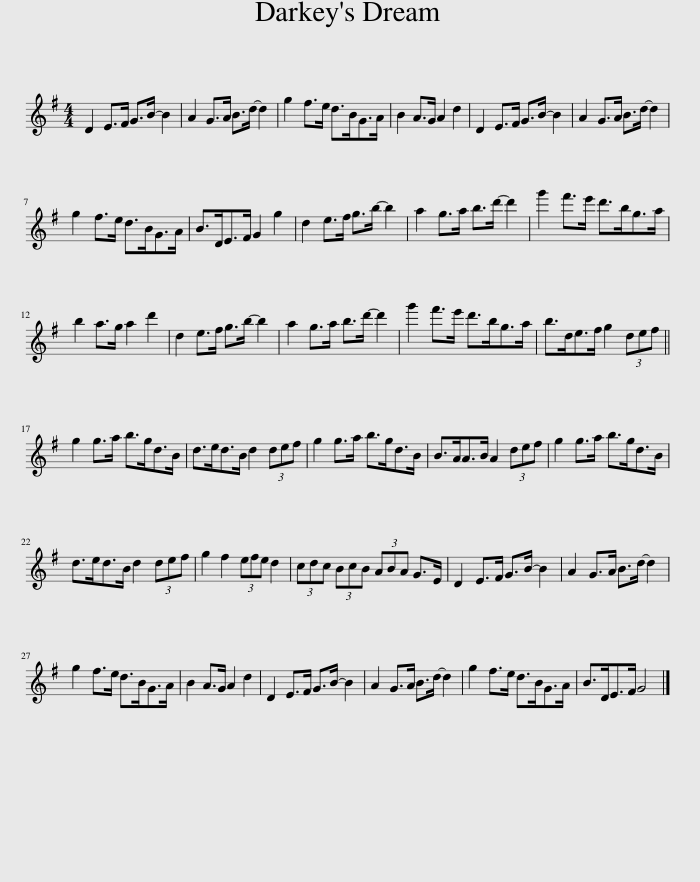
X:1
L:1/8
M:4/4
I:linebreak $
K:G
V:1 treble
V:1
 D2 E>F G>B- B2 | A2 G>A B>d- d2 | g2 f>e d>BG>A | B2 A>G A2 d2 | D2 E>F G>B- B2 | %5
 A2 G>A B>d- d2 |$ g2 f>e d>BG>A | B>DE>F G2 g2 | d2 e>f g>b- b2 | a2 g>a b>d'- d'2 | %10
 g'2 f'>e' d'>bg>a |$ b2 a>g a2 d'2 | d2 e>f g>b- b2 | a2 g>a b>d'- d'2 | g'2 f'>e' d'>bg>a | %15
 b>de>f g2 (3def ||$ g2 g>a b>gd>B | d>ed>B d2 (3def | g2 g>a b>gd>B | B>AA>B A2 (3def | %20
 g2 g>a b>gd>B |$ d>ed>B d2 (3def | g2 f2 (3efe d2 | (3cdc (3BcB (3ABA G>E | D2 E>F G>B- B2 | %25
 A2 G>A B>d- d2 |$ g2 f>e d>BG>A | B2 A>G A2 d2 | D2 E>F G>B- B2 | A2 G>A B>d- d2 | %30
 g2 f>e d>BG>A | B>DE>F G4 |] %32
